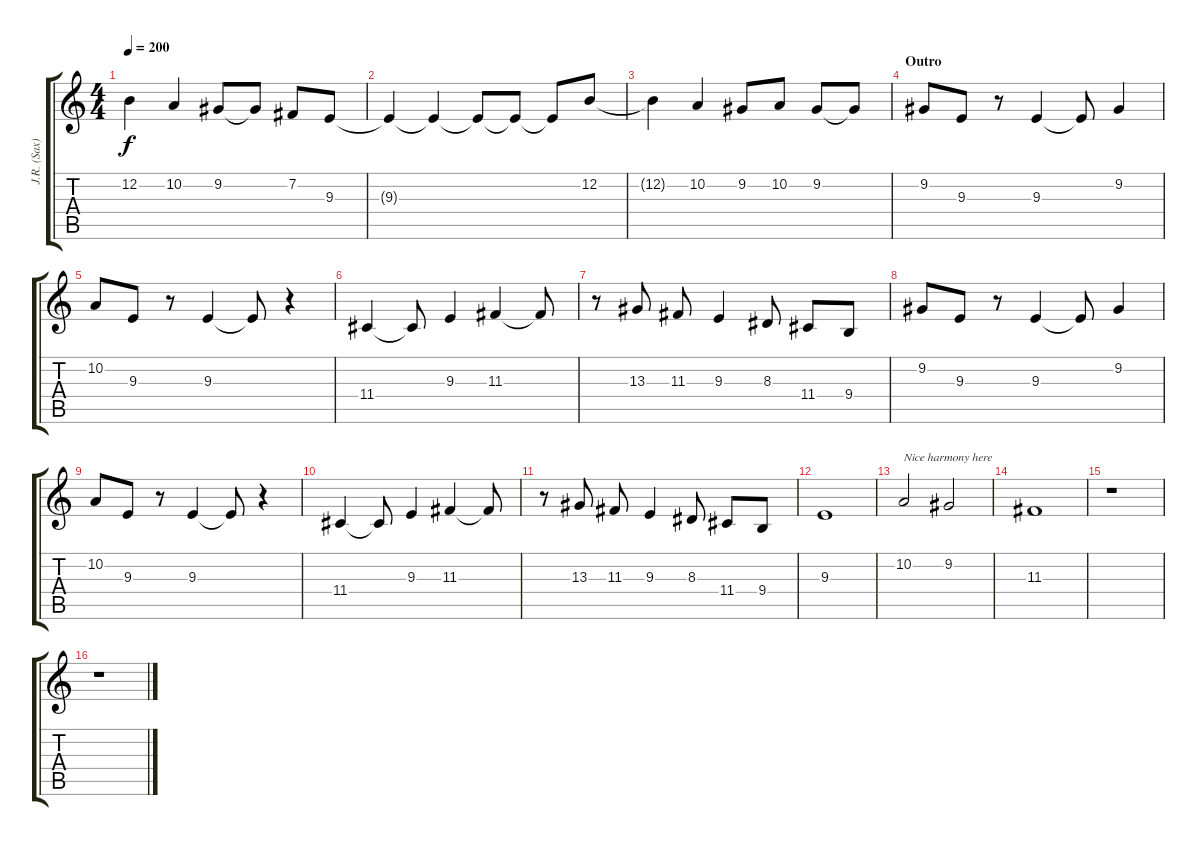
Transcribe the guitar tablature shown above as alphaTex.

\track ("J.R. (Sax)" "J.R. (Sax)") {instrument tenorsax}
\staff {score tabs}
\tuning (E4 B3 G3 D3 A2 E2) {hide}
\ts (4 4)
\tempo 200
\clef g2
\ks c
12.2{t}.4{dy f} 10.2.4 9.2.8 9.2{t}.8 7.2.8 9.3.8 |
9.3{t}.4 9.3{t}.4 9.3{t}.8 9.3{t}.8 9.3{t}.8 12.2.8 |
12.2{t}.4 10.2.4 9.2.8 10.2.8 9.2.8 9.2{t}.8 |
\section ("" "Outro")
9.2.8 9.3.8 r.8 9.3.4 9.3{t}.8 9.2.4 |
10.2.8 9.3.8 r.8 9.3.4 9.3{t}.8 r.4 |
11.4.4 11.4{t}.8 9.3.4 11.3.4 11.3{t}.8 |
r.8 13.3.8 11.3.8 9.3.4 8.3.8 11.4.8 9.4.8 |
9.2.8 9.3.8 r.8 9.3.4 9.3{t}.8 9.2.4 |
10.2.8 9.3.8 r.8 9.3.4 9.3{t}.8 r.4 |
11.4.4 11.4{t}.8 9.3.4 11.3.4 11.3{t}.8 |
r.8 13.3.8 11.3.8 9.3.4 8.3.8 11.4.8 9.4.8 |
9.3.1 |
10.2.2{txt "Nice harmony here"} 9.2.2 |
11.3.1 |
r.1 |
r.1
